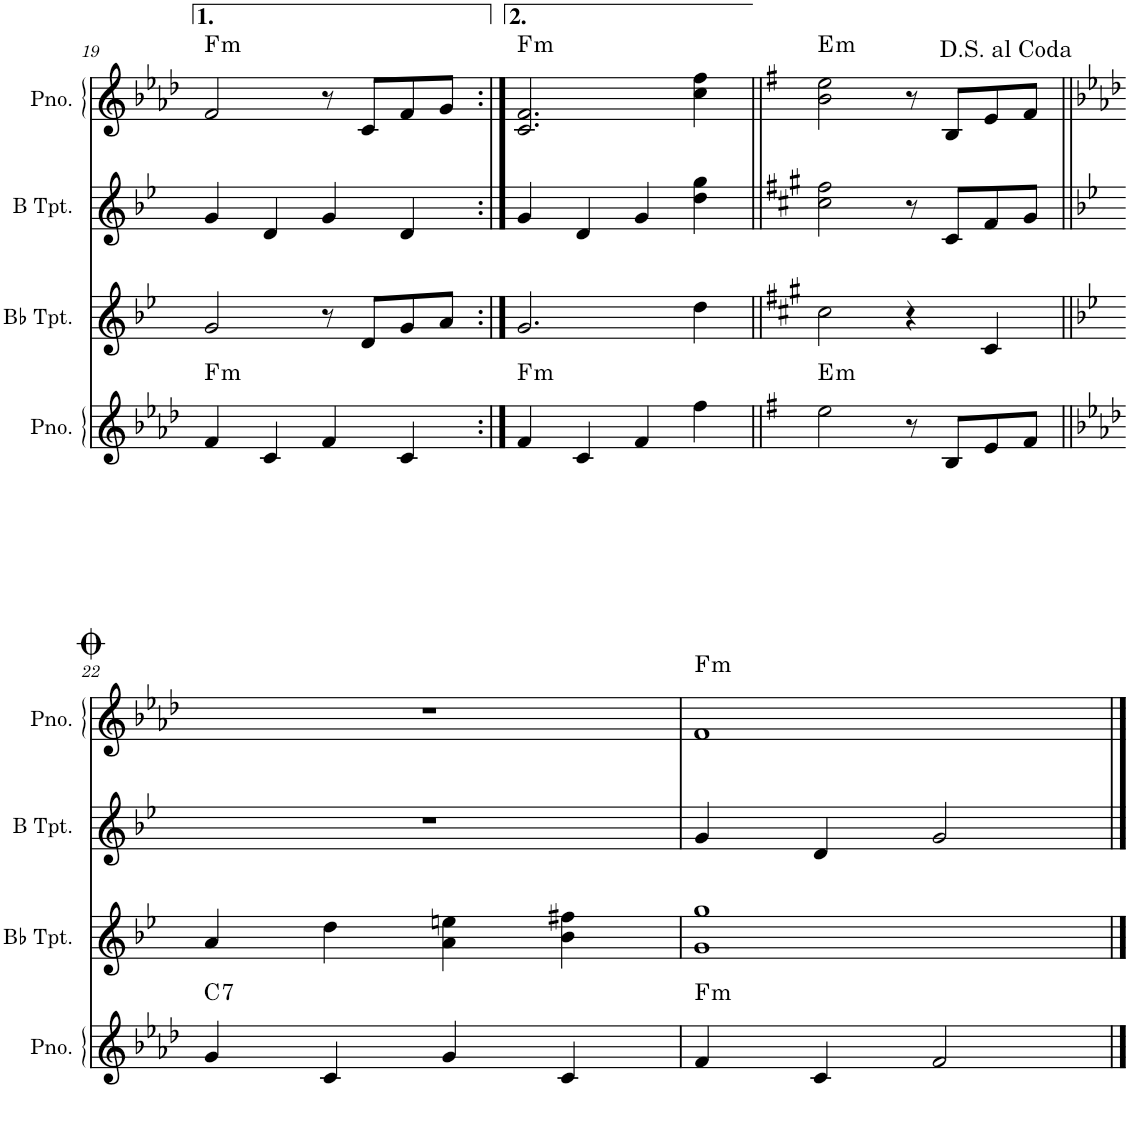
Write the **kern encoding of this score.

**kern	**kern	**kern	**kern	**harte
*part4	*part3	*part2	*part1	*part1
*staff4	*staff3	*staff2	*staff1	*
*I"Piano	*I"Bb Trumpet	*I"Trompete in B	*I"Piano	*
*I'Pno.	*I'Bb Tpt.	*	*I'Pno.	*
!!LO:PB:g=z
*clefG2	*clefG2	*clefG2	*clefG2	*
*	*Trd1c2	*Trd1c2	*	*
*k[b-e-a-d-]	*k[b-e-]	*k[b-e-]	*k[b-e-a-d-]	*
*M4/4	*M4/4	*M4/4	*M4/4	*
=19	=19	=19	=19	=19
!	!	!	!	!LO:H:kt=m
4f/	2g/	4g/	2f/	F:min
4c/	.	4d/	.	.
4f/	8r	4g/	8r	.
.	8d/L	.	8c/L	.
4c/	8g/	4d/	8f/	.
.	8a/J	.	8g/J	.
=20:|!	=20:|!	=20:|!	=20:|!	=20:|!
!	!	!	!	!LO:H:kt=m
4f/	2.g/	4g/	2.c/ 2.f/	F:min
4c/	.	4d/	.	.
4f/	.	4g/	.	.
4ff\	4dd\	4dd\ 4gg\	4cc\ 4ff\	.
=21||	=21||	=21||	=21||	=21||
*k[f#]	*k[f#c#g#]	*k[f#c#g#]	*k[f#]	*
!	!	!	!	!LO:H:kt=m
2ee\	2cc#\	2cc#\ 2ff#\	2b\ 2ee\	E:min
8r	4r	8r	8r	.
8B/L	.	8c#/L	8B/L	.
8e/	4c#/	8f#/	8e/	.
8f#/J	.	8g#/J	8f#/J	.
!!LO:LB:g=z
=22||	=22||	=22||	=22||	=22||
*k[b-e-a-d-]	*k[b-e-]	*k[b-e-]	*k[b-e-a-d-]	*
4g/	4a/	1r	1r	.
4c/	4dd\	.	.	.
4g/	4a\ 4een\	.	.	.
4c/	4b-\ 4ff#X\	.	.	.
=23	=23	=23	=23	=23
!	!	!	!	!LO:H:kt=m
4f/	1g 1gg	4g/	1f	F:min
4c/	.	4d/	.	.
2f/	.	2g/	.	.
==	==	==	==	==
*-	*-	*-	*-	*-
